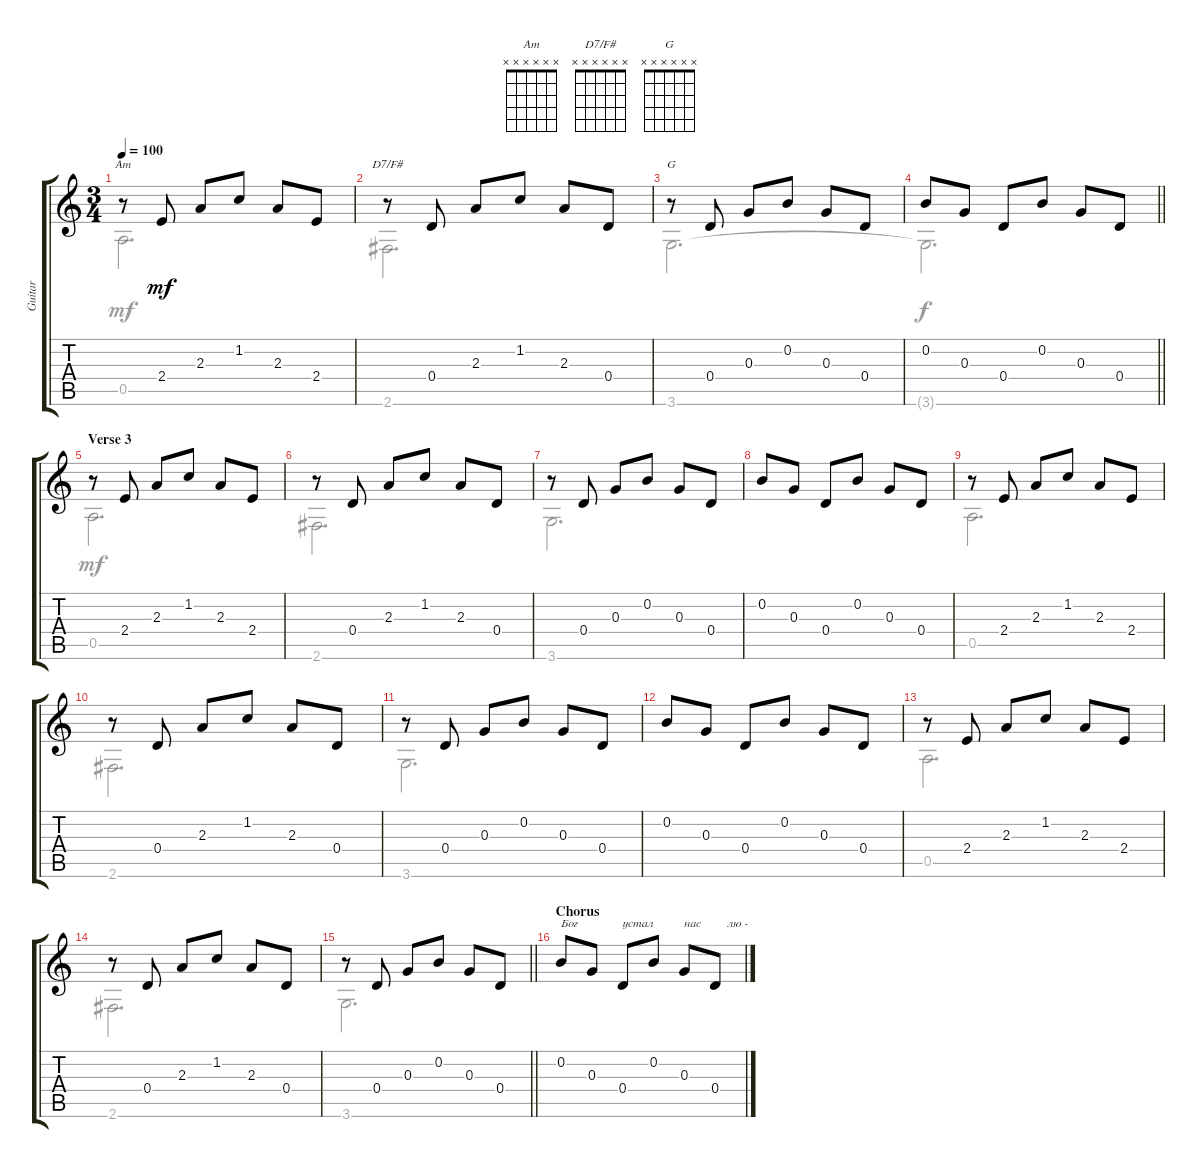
\track ("Guitar" "Guitar") {instrument acousticguitarsteel}
\staff {score tabs}
\tuning (E4 B3 G3 D3 A2 E2) {hide}
\chord ("Am" x x x x x x)
\chord ("D7/F#" x x x x x x)
\chord ("G" x x x x x x)
\voice
\ts (3 4)
\tempo 100
\clef g2
\ks c
r.8{ch "Am" dy mf} 2.4.8 2.3.8 1.2.8 2.3.8 2.4.8 |
r.8{ch "D7/F#"} 0.4.8 2.3.8 1.2.8 2.3.8 0.4.8 |
r.8{ch "G"} 0.4.8 0.3.8 0.2.8 0.3.8 0.4.8 |
\barLineRight lightlight
0.2.8 0.3.8 0.4.8 0.2.8 0.3.8 0.4.8 |
\section ("" "Verse 3")
r.8 2.4.8 2.3.8 1.2.8 2.3.8 2.4.8 |
r.8 0.4.8 2.3.8 1.2.8 2.3.8 0.4.8 |
r.8 0.4.8 0.3.8 0.2.8 0.3.8 0.4.8 |
0.2.8 0.3.8 0.4.8 0.2.8 0.3.8 0.4.8 |
r.8 2.4.8 2.3.8 1.2.8 2.3.8 2.4.8 |
r.8 0.4.8 2.3.8 1.2.8 2.3.8 0.4.8 |
r.8 0.4.8 0.3.8 0.2.8 0.3.8 0.4.8 |
0.2.8 0.3.8 0.4.8 0.2.8 0.3.8 0.4.8 |
r.8 2.4.8 2.3.8 1.2.8 2.3.8 2.4.8 |
r.8 0.4.8 2.3.8 1.2.8 2.3.8 0.4.8 |
\barLineRight lightlight
r.8 0.4.8 0.3.8 0.2.8 0.3.8 0.4.8 |
\section ("" "Chorus")
0.2.8{txt "Бог"} 0.3.8 0.4.8{txt "устал"} 0.2.8 0.3.8{txt "нас"} 0.4.8{txt "    лю -"}
\voice
\clef g2
\ottava regular
\simile none
\ks c
0.5.2{d dy mf} |
2.6.2{d} |
3.6.2{d} |
\barLineRight lightlight
3.6{t}.2{d dy f} |
0.5.2{d dy mf} |
2.6.2{d} |
3.6.2{d} |
|
0.5.2{d} |
2.6.2{d} |
3.6.2{d} |
|
0.5.2{d} |
2.6.2{d} |
\barLineRight lightlight
3.6.2{d} |
